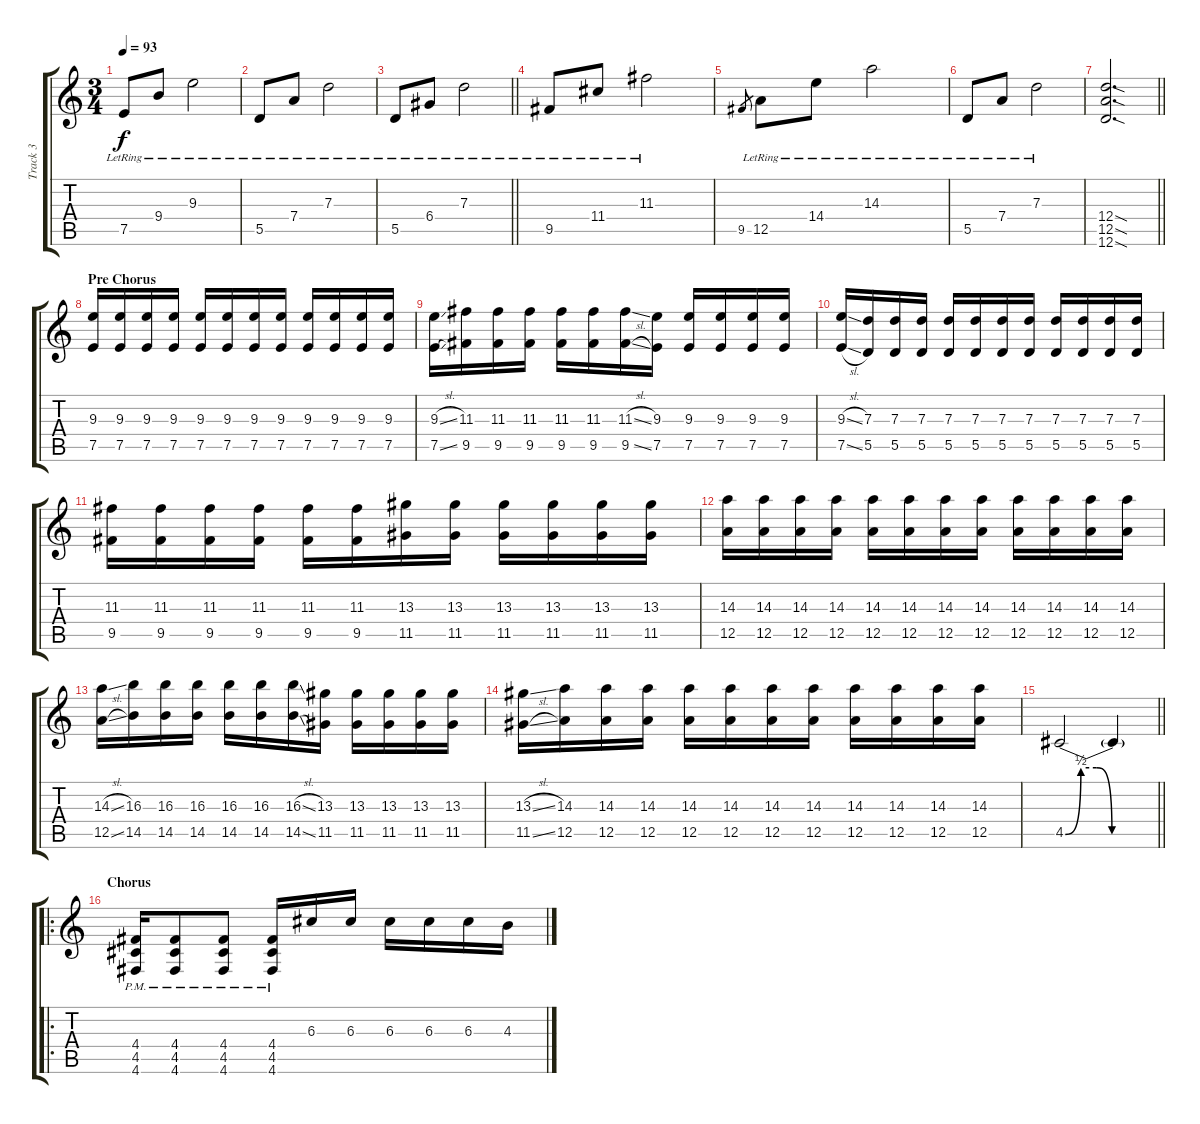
\track ("Track 3" "Track 3") {instrument acousticguitarsteel}
\staff {score tabs}
\tuning (E4 B3 G3 D3 A2 D2) {hide}
\ts (3 4)
\tempo 93
\clef g2
\ks c
7.5{lr}.8{dy f} 9.4{lr}.8 9.3{lr}.2 |
5.5{lr}.8 7.4{lr}.8 7.3{lr}.2 |
\barLineRight lightlight
5.5{lr}.8 6.4{lr}.8 7.3{lr}.2 |
9.5{lr}.8 11.4{lr}.8 11.3{lr}.2 |
9.5.8{gr} 12.5{lr}.8 14.4{lr}.8 14.3{lr}.2 |
5.5{lr}.8 7.4{lr}.8 7.3{lr}.2 |
\barLineRight lightlight
(12.4{sod} 12.5{sod} 12.6{sod}).2{d instrument distortionguitar} |
\section ("" "Pre Chorus")
(9.3 7.5).16 (9.3 7.5).16 (9.3 7.5).16 (9.3 7.5).16 (9.3 7.5).16 (9.3 7.5).16 (9.3 7.5).16 (9.3 7.5).16 (9.3 7.5).16 (9.3 7.5).16 (9.3 7.5).16 (9.3 7.5).16 |
(9.3{sl} 7.5{sl}).16 (11.3 9.5).16 (11.3 9.5).16 (11.3 9.5).16 (11.3 9.5).16 (11.3 9.5).16 (11.3{sl} 9.5{sl}).16 (9.3 7.5).16 (9.3 7.5).16 (9.3 7.5).16 (9.3 7.5).16 (9.3 7.5).16 |
(9.3{sl} 7.5{sl}).16 (7.3 5.5).16 (7.3 5.5).16 (7.3 5.5).16 (7.3 5.5).16 (7.3 5.5).16 (7.3 5.5).16 (7.3 5.5).16 (7.3 5.5).16 (7.3 5.5).16 (7.3 5.5).16 (7.3 5.5).16 |
(11.3 9.5).16 (11.3 9.5).16 (11.3 9.5).16 (11.3 9.5).16 (11.3 9.5).16 (11.3 9.5).16 (13.3 11.5).16 (13.3 11.5).16 (13.3 11.5).16 (13.3 11.5).16 (13.3 11.5).16 (13.3 11.5).16 |
(14.3 12.5).16 (14.3 12.5).16 (14.3 12.5).16 (14.3 12.5).16 (14.3 12.5).16 (14.3 12.5).16 (14.3 12.5).16 (14.3 12.5).16 (14.3 12.5).16 (14.3 12.5).16 (14.3 12.5).16 (14.3 12.5).16 |
(14.3{sl} 12.5{sl}).16 (16.3 14.5).16 (16.3 14.5).16 (16.3 14.5).16 (16.3 14.5).16 (16.3 14.5).16 (16.3{sl} 14.5{sl}).16 (13.3 11.5).16 (13.3 11.5).16 (13.3 11.5).16 (13.3 11.5).16 (13.3 11.5).16 |
(13.3{sl} 11.5{sl}).16 (14.3 12.5).16 (14.3 12.5).16 (14.3 12.5).16 (14.3 12.5).16 (14.3 12.5).16 (14.3 12.5).16 (14.3 12.5).16 (14.3 12.5).16 (14.3 12.5).16 (14.3 12.5).16 (14.3 12.5).16 |
\barLineRight lightlight
4.5{be (custom 0 0 10 2 20 2 30 0 60 0)}.2 4.5{t}.4 |
\ro
\section ("" "Chorus")
(4.4{pm} 4.5{pm} 4.6{pm}).16 (4.4{pm} 4.5{pm} 4.6{pm}).8 (4.4{pm} 4.5{pm} 4.6{pm}).8 (4.4{pm} 4.5{pm} 4.6{pm}).16 6.3.16 6.3.16 6.3.16 6.3.16 6.3.16 4.3.16
